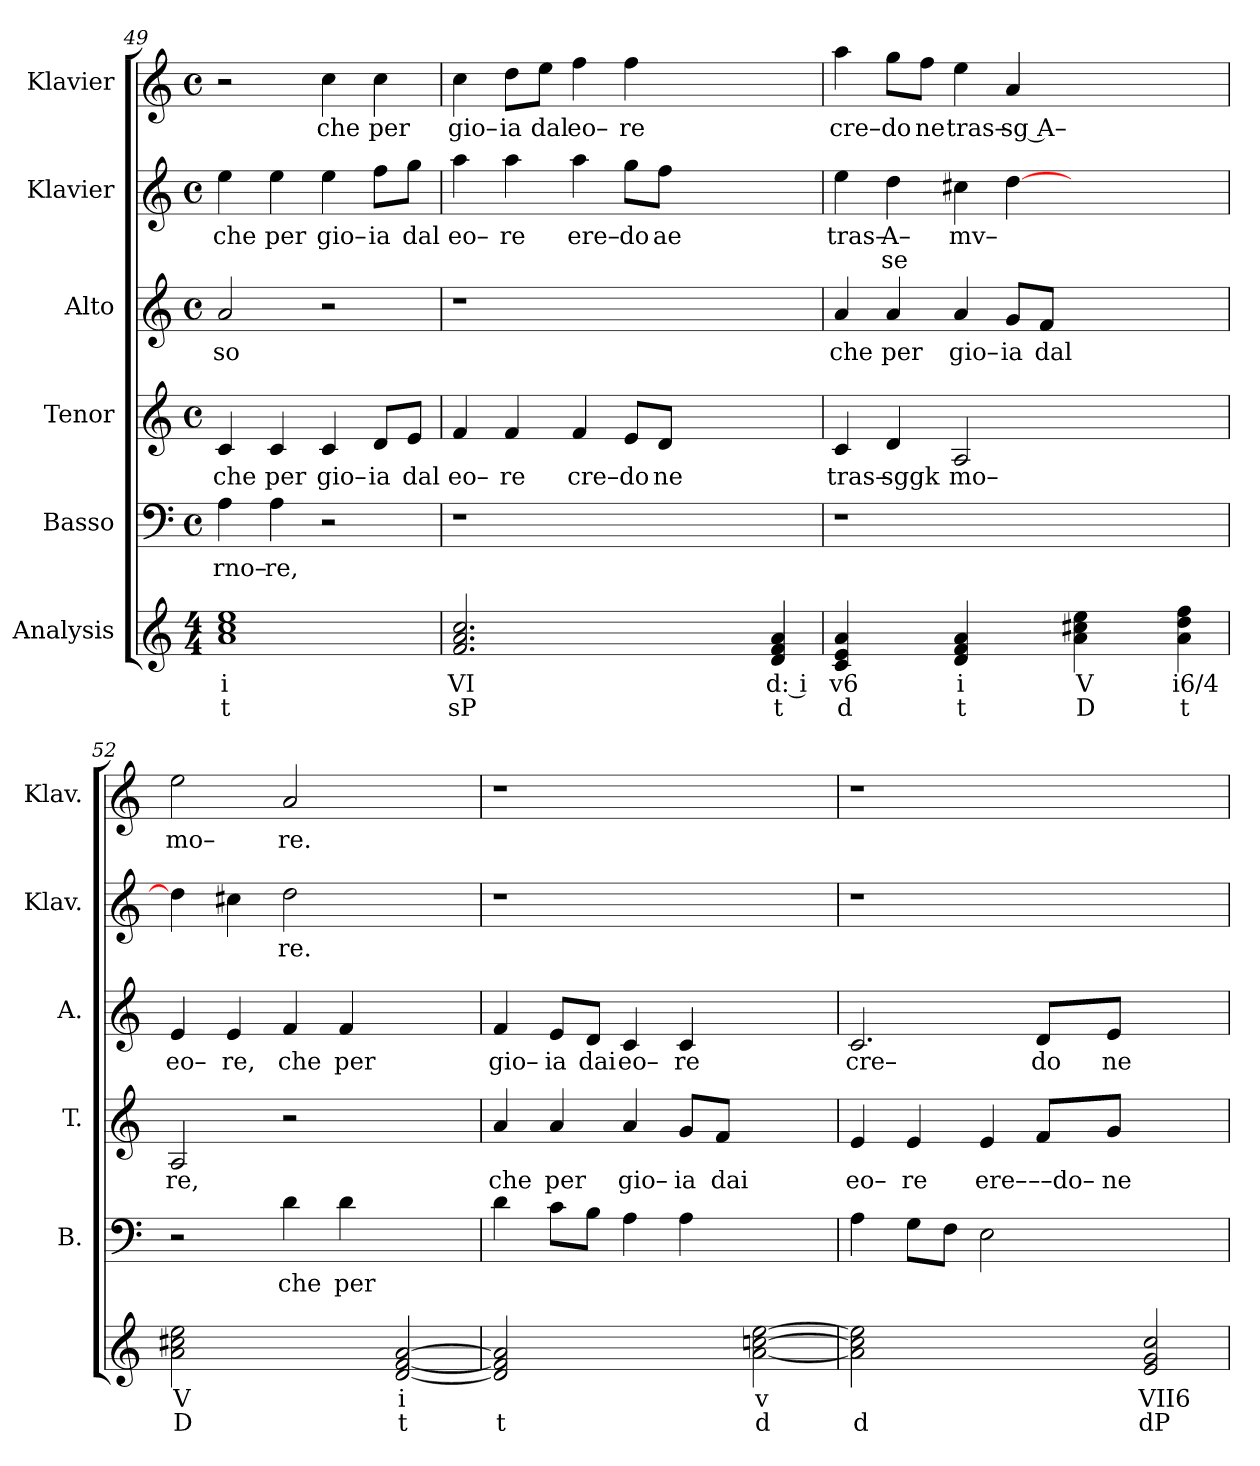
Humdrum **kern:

**kern	**text	**text	**kern	**text	**kern	**text	**kern	**text	**kern	**text	**text	**kern	**text
*part6	*part6	*part6	*part5	*part5	*part4	*part4	*part3	*part3	*part2	*part2	*part2	*part1	*part1
*staff6	*staff6	*staff6	*staff5	*staff5	*staff4	*staff4	*staff3	*staff3	*staff2	*staff2	*staff2	*staff1	*staff1
*I"Analysis	*	*	*I"Basso	*	*I"Tenor	*	*I"Alto	*	*I"Klavier	*	*	*I"Klavier	*
*	*	*	*I'B.	*	*I'T.	*	*I'A.	*	*I'Klav.	*	*	*I'Klav.	*
*	*	*	*clefF4	*	*clefG2	*	*clefG2	*	*clefG2	*	*	*clefG2	*
*k[]	*	*	*k[]	*	*k[]	*	*k[]	*	*k[]	*	*	*k[]	*
*M4/4	*	*	*M4/4	*	*M4/4	*	*M4/4	*	*M4/4	*	*	*M4/4	*
*	*	*	*met(c)	*	*met(c)	*	*met(c)	*	*met(c)	*	*	*met(c)	*
=49	=49	=49	=49	=49	=49	=49	=49	=49	=49	=49	=49	=49	=49
!	!	!	!	!LO:LY:b	!	!	!	!	!	!	!	!	!
!	!	!	!	!	!	!LO:LY:b	!	!	!	!	!	!	!
!	!	!	!	!	!	!	!	!LO:LY:b	!	!	!	!	!
!	!	!	!	!	!	!	!	!	!	!LO:LY:b	!	!	!
1a 1cc 1ee	i	t	4A\	rno–	4c/	che	2a/	so	4ee\	che	.	2r	.
!	!	!	!	!LO:LY:b	!	!	!	!	!	!	!	!	!
!	!	!	!	!	!	!LO:LY:b	!	!	!	!	!	!	!
!	!	!	!	!	!	!	!	!	!	!LO:LY:b	!	!	!
.	.	.	4A\	re,	4c/	per	.	.	4ee\	per	.	.	.
!	!	!	!	!	!	!LO:LY:b	!	!	!	!	!	!	!
!	!	!	!	!	!	!	!	!	!	!LO:LY:b	!	!	!
!	!	!	!	!	!	!	!	!	!	!	!	!	!LO:LY:b
.	.	.	2r	.	4c/	gio–	2r	.	4ee\	gio–	.	4cc\	che
!	!	!	!	!	!	!LO:LY:b	!	!	!	!	!	!	!
!	!	!	!	!	!	!	!	!	!	!LO:LY:b	!	!	!
!	!	!	!	!	!	!	!	!	!	!	!	!	!LO:LY:b
.	.	.	.	.	8d/L	ia	.	.	8ff\L	ia	.	4cc\	per
!	!	!	!	!	!	!LO:LY:b	!	!	!	!	!	!	!
!	!	!	!	!	!	!	!	!	!	!LO:LY:b	!	!	!
.	.	.	.	.	8e/J	dal	.	.	8gg\J	dal	.	.	.
=50	=50	=50	=50	=50	=50	=50	=50	=50	=50	=50	=50	=50	=50
!	!	!	!	!	!	!LO:LY:b	!	!	!	!	!	!	!
!	!	!	!	!	!	!	!	!	!	!LO:LY:b	!	!	!
!	!	!	!	!	!	!	!	!	!	!	!	!	!LO:LY:b
2.f 2.a 2.cc	VI	sP	1r	.	4f/	eo–	1r	.	4aa\	eo–	.	4cc\	gio–
!	!	!	!	!	!	!LO:LY:b	!	!	!	!	!	!	!
!	!	!	!	!	!	!	!	!	!	!LO:LY:b	!	!	!
!	!	!	!	!	!	!	!	!	!	!	!	!	!LO:LY:b
.	.	.	.	.	4f/	re	.	.	4aa\	re	.	8dd\L	ia
!	!	!	!	!	!	!	!	!	!	!	!	!	!LO:LY:b
.	.	.	.	.	.	.	.	.	.	.	.	8ee\J	dal
!	!	!	!	!	!	!LO:LY:b	!	!	!	!	!	!	!
!	!	!	!	!	!	!	!	!	!	!LO:LY:b	!	!	!
!	!	!	!	!	!	!	!	!	!	!	!	!	!LO:LY:b
.	.	.	.	.	4f/	cre–	.	.	4aa\	ere–	.	4ff\	eo–
!	!	!	!	!	!	!LO:LY:b	!	!	!	!	!	!	!
!	!	!	!	!	!	!	!	!	!	!LO:LY:b	!	!	!
!	!	!	!	!	!	!	!	!	!	!	!	!	!LO:LY:b
2.ryy	.	.	.	.	8e/L	do	.	.	8gg\L	do	.	4ff\	re
!	!	!	!	!	!	!LO:LY:b	!	!	!	!	!	!	!
!	!	!	!	!	!	!	!	!	!	!LO:LY:b	!	!	!
.	.	.	.	.	8d/J	ne	.	.	8ff\J	ae	.	.	.
.	.	.	2.ryy	.	2.ryy	.	2.ryy	.	2.ryy	.	.	2.ryy	.
4d 4f 4a	d: i	t	.	.	.	.	.	.	.	.	.	.	.
=51	=51	=51	=51	=51	=51	=51	=51	=51	=51	=51	=51	=51	=51
!	!	!	!	!	!	!LO:LY:b	!	!	!	!	!	!	!
!	!	!	!	!	!	!	!	!LO:LY:b	!	!	!	!	!
!	!	!	!	!	!	!	!	!	!	!LO:LY:b	!	!	!
!	!	!	!	!	!	!	!	!	!	!	!	!	!LO:LY:b
4c 4e 4a	v6	d	1r	.	4c/	tras–	4a/	che	4ee\	tras–	.	4aa\	cre–
!	!	!	!	!	!	!LO:LY:b	!	!	!	!	!	!	!
!	!	!	!	!	!	!	!	!LO:LY:b	!	!	!	!	!
!	!	!	!	!	!	!	!	!	!	!LO:LY:b	!LO:LY:b	!	!
!	!	!	!	!	!	!	!	!	!	!	!	!	!LO:LY:b
4ryy	.	.	.	.	4d/	sggk	4a/	per	4dd\	A–	se	8gg\L	do
!	!	!	!	!	!	!	!	!	!	!	!	!	!LO:LY:b
.	.	.	.	.	.	.	.	.	.	.	.	8ff\J	ne
!	!	!	!	!	!	!LO:LY:b	!	!	!	!	!	!	!
!	!	!	!	!	!	!	!	!LO:LY:b	!	!	!	!	!
!	!	!	!	!	!	!	!	!	!	!LO:LY:b	!	!	!
!	!	!	!	!	!	!	!	!	!	!	!	!	!LO:LY:b
4d 4f 4a	i	t	.	.	2A/	mo–	4a/	gio–	4cc#X\	mv–	.	4ee\	tras–
!	!	!	!	!	!	!	!	!LO:LY:b	!	!	!	!	!
!	!	!	!	!	!	!	!	!	!	!	!	!	!LO:LY:b
4ryy	.	.	.	.	.	.	8g/L	ia	[4dd\	.	.	4a/	sg A–
!	!	!	!	!	!	!	!	!LO:LY:b	!	!	!	!	!
.	.	.	.	.	.	.	8f/J	dal	.	.	.	.	.
4a 4cc#X 4ee	V	D	2.ryy	.	2.ryy	.	2.ryy	.	2.ryy	.	.	2.ryy	.
4ryy	.	.	.	.	.	.	.	.	.	.	.	.	.
4a 4dd 4ff	i6/4	t	.	.	.	.	.	.	.	.	.	.	.
=52	=52	=52	=52	=52	=52	=52	=52	=52	=52	=52	=52	=52	=52
!	!	!	!	!	!	!LO:LY:b	!	!	!	!	!	!	!
!	!	!	!	!	!	!	!	!LO:LY:b	!	!	!	!	!
!	!	!	!	!	!	!	!	!	!	!	!	!	!LO:LY:b
2a 2cc#X 2ee	V	D	2r	.	2A/	re,	4e/	eo–	4dd\]	.	.	2ee\	mo–
!	!	!	!	!	!	!	!	!LO:LY:b	!	!	!	!	!
.	.	.	.	.	.	.	4e/	re,	4cc#X\	.	.	.	.
!	!	!	!	!LO:LY:b	!	!	!	!	!	!	!	!	!
!	!	!	!	!	!	!	!	!LO:LY:b	!	!	!	!	!
!	!	!	!	!	!	!	!	!	!	!LO:LY:b	!	!	!
!	!	!	!	!	!	!	!	!	!	!	!	!	!LO:LY:b
2ryy	.	.	4d\	che	2r	.	4f/	che	2dd\	re.	.	2a/	re.
!	!	!	!	!LO:LY:b	!	!	!	!	!	!	!	!	!
!	!	!	!	!	!	!	!	!LO:LY:b	!	!	!	!	!
.	.	.	4d\	per	.	.	4f/	per	.	.	.	.	.
[2d [2f [2a	i	t	2ryy	.	2ryy	.	2ryy	.	2ryy	.	.	2ryy	.
=53	=53	=53	=53	=53	=53	=53	=53	=53	=53	=53	=53	=53	=53
!	!	!	!	!	!	!LO:LY:b	!	!	!	!	!	!	!
!	!	!	!	!	!	!	!	!LO:LY:b	!	!	!	!	!
2d] 2f] 2a]	.	t	4d\	.	4a/	che	4f/	gio–	1r	.	.	1r	.
!	!	!	!	!	!	!LO:LY:b	!	!	!	!	!	!	!
!	!	!	!	!	!	!	!	!LO:LY:b	!	!	!	!	!
.	.	.	8c\L	.	4a/	per	8e/L	ia	.	.	.	.	.
!	!	!	!	!	!	!	!	!LO:LY:b	!	!	!	!	!
.	.	.	8B\J	.	.	.	8d/J	dai	.	.	.	.	.
!	!	!	!	!	!	!LO:LY:b	!	!	!	!	!	!	!
!	!	!	!	!	!	!	!	!LO:LY:b	!	!	!	!	!
2ryy	.	.	4A\	.	4a/	gio–	4c/	eo–	.	.	.	.	.
!	!	!	!	!	!	!LO:LY:b	!	!	!	!	!	!	!
!	!	!	!	!	!	!	!	!LO:LY:b	!	!	!	!	!
.	.	.	4A\	.	8g/L	ia	4c/	re	.	.	.	.	.
!	!	!	!	!	!	!LO:LY:b	!	!	!	!	!	!	!
.	.	.	.	.	8f/J	dai	.	.	.	.	.	.	.
[2a [2ccn [2ee	v	d	2ryy	.	2ryy	.	2ryy	.	2ryy	.	.	2ryy	.
=54	=54	=54	=54	=54	=54	=54	=54	=54	=54	=54	=54	=54	=54
!	!	!	!	!	!	!LO:LY:b	!	!	!	!	!	!	!
!	!	!	!	!	!	!	!	!LO:LY:b	!	!	!	!	!
2a] 2cc] 2ee]	.	d	4A\	.	4e/	eo–	2.c/	cre–	1r	.	.	1r	.
!	!	!	!	!	!	!LO:LY:b	!	!	!	!	!	!	!
.	.	.	8G\L	.	4e/	re	.	.	.	.	.	.	.
.	.	.	8F\J	.	.	.	.	.	.	.	.	.	.
!	!	!	!	!	!	!LO:LY:b	!	!	!	!	!	!	!
2ryy	.	.	2E\	.	4e/	ere–	.	.	.	.	.	.	.
!	!	!	!	!	!	!LO:LY:b	!	!	!	!	!	!	!
!	!	!	!	!	!	!	!	!LO:LY:b	!	!	!	!	!
.	.	.	.	.	8f/L	––do–	8d/L	do	.	.	.	.	.
!	!	!	!	!	!	!LO:LY:b	!	!	!	!	!	!	!
!	!	!	!	!	!	!	!	!LO:LY:b	!	!	!	!	!
.	.	.	.	.	8g/J	ne	8e/J	ne	.	.	.	.	.
2e 2g 2cc	VII6	dP	2ryy	.	2ryy	.	2ryy	.	2ryy	.	.	2ryy	.
=	=	=	=	=	=	=	=	=	=	=	=	=	=
*-	*-	*-	*-	*-	*-	*-	*-	*-	*-	*-	*-	*-	*-
